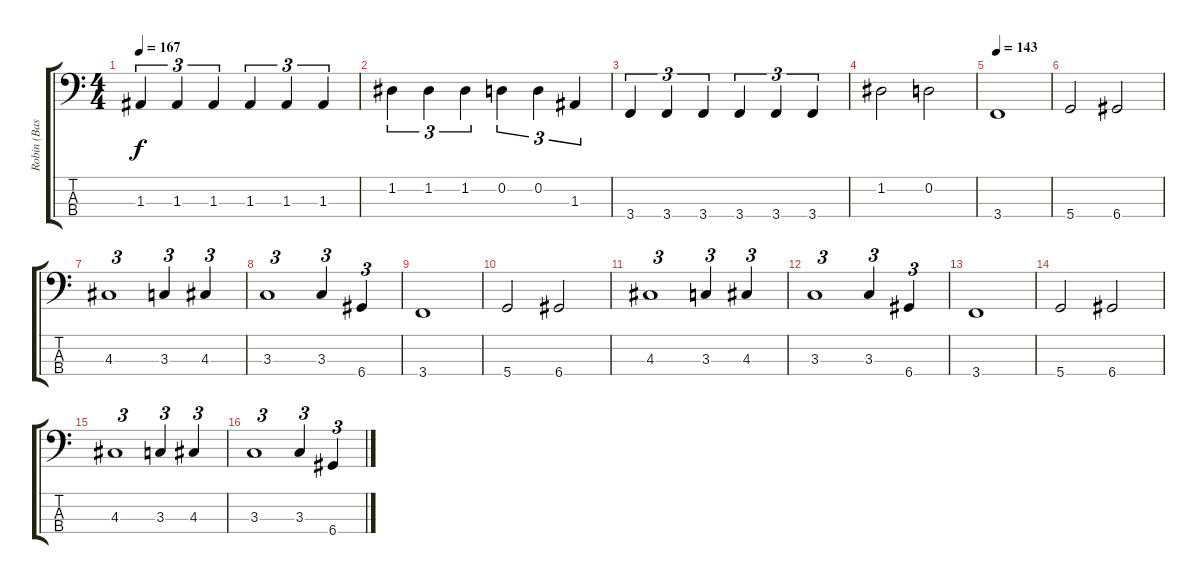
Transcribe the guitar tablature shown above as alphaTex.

\track ("Robin (Bass)" "Robin (Bas") {instrument electricbasspick}
\staff {score tabs}
\tuning (G2 D2 A1 D1) {hide}
\ts (4 4)
\tempo 167
\clef f4
\ks c
1.3.4{tu (3 2) dy f} 1.3.4{tu (3 2)} 1.3.4{tu (3 2)} 1.3.4{tu (3 2)} 1.3.4{tu (3 2)} 1.3.4{tu (3 2)} |
1.2.4{tu (3 2)} 1.2.4{tu (3 2)} 1.2.4{tu (3 2)} 0.2.4{tu (3 2)} 0.2.4{tu (3 2)} 1.3.4{tu (3 2)} |
3.4.4{tu (3 2)} 3.4.4{tu (3 2)} 3.4.4{tu (3 2)} 3.4.4{tu (3 2)} 3.4.4{tu (3 2)} 3.4.4{tu (3 2)} |
1.2.2 0.2.2 |
\tempo 143
3.4.1 |
5.4.2 6.4.2 |
4.3.1{tu (3 2)} 3.3.4{tu (3 2)} 4.3.4{tu (3 2)} |
3.3.1{tu (3 2)} 3.3.4{tu (3 2)} 6.4.4{tu (3 2)} |
3.4.1 |
5.4.2 6.4.2 |
4.3.1{tu (3 2)} 3.3.4{tu (3 2)} 4.3.4{tu (3 2)} |
3.3.1{tu (3 2)} 3.3.4{tu (3 2)} 6.4.4{tu (3 2)} |
3.4.1 |
5.4.2 6.4.2 |
4.3.1{tu (3 2)} 3.3.4{tu (3 2)} 4.3.4{tu (3 2)} |
3.3.1{tu (3 2)} 3.3.4{tu (3 2)} 6.4.4{tu (3 2)}
